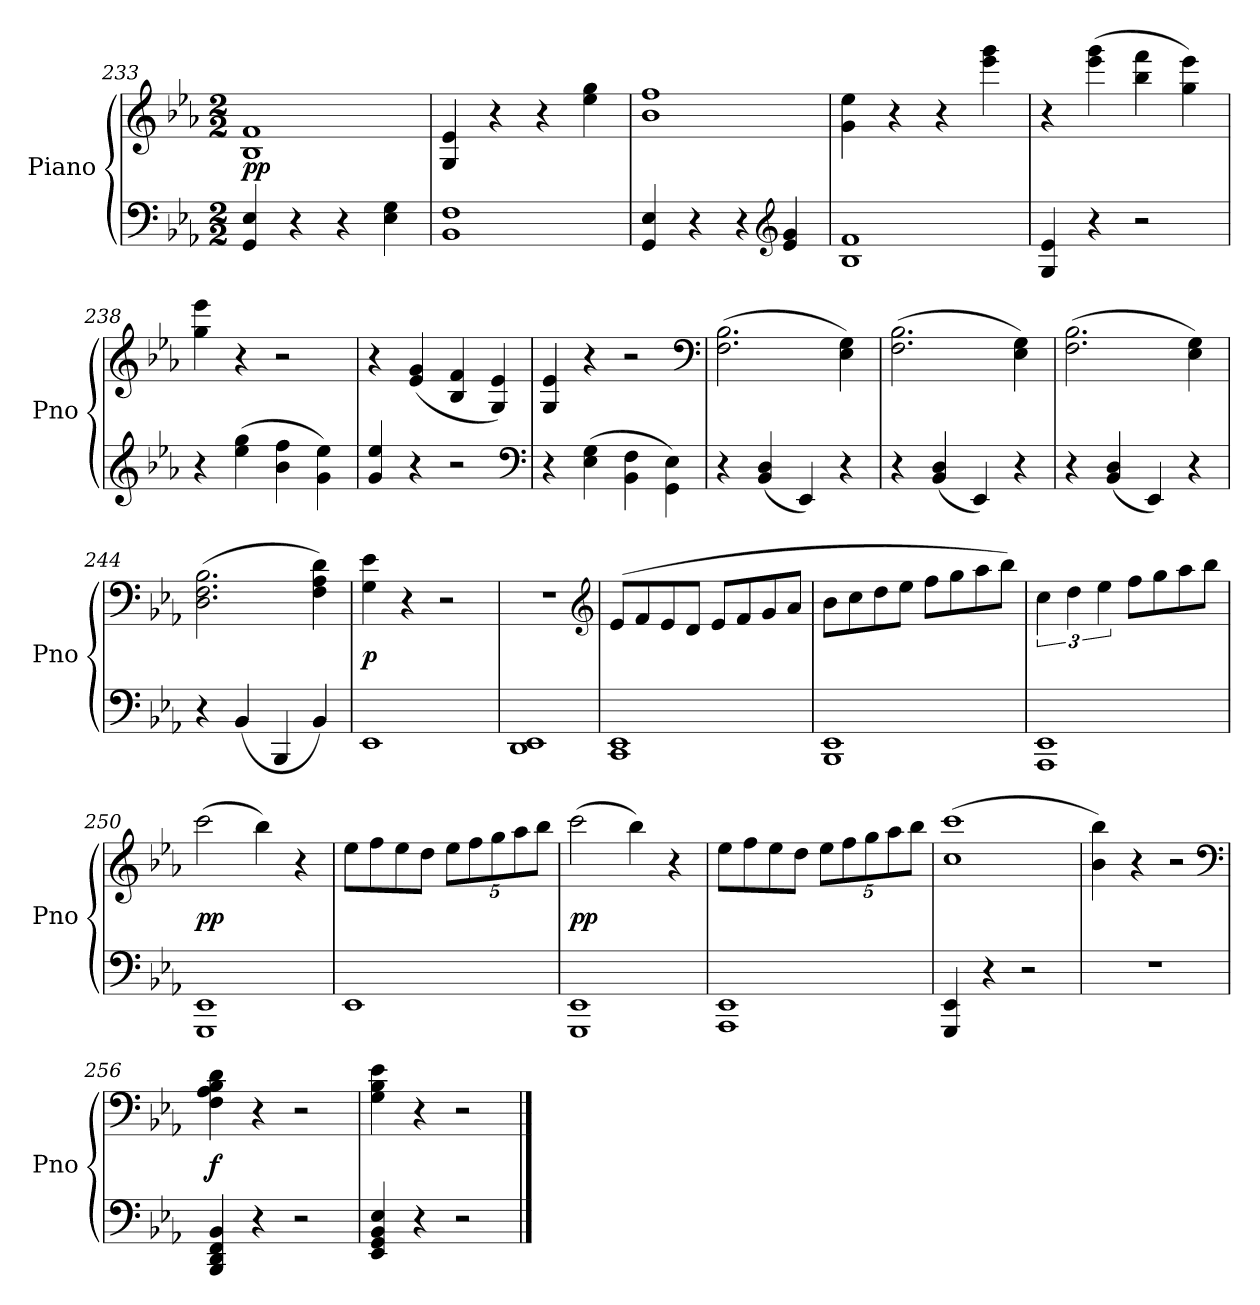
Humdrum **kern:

**kern	**kern	**dynam
*part1	*part1	*part1
*staff2	*staff1	*staff1/2
*I"Piano	*	*
*I'Pno	*	*
*clefF4	*clefG2	*
*k[b-e-a-]	*k[b-e-a-]	*
*M2/2	*M2/2	*
=233	=233	=233
4GG/ 4E-/	1B- 1f	pp
4r	.	.
4r	.	.
4E-\ 4G\	.	.
=234	=234	=234
1BB- 1F	4G/ 4e-/	.
.	4r	.
.	4r	.
.	4ee-\ 4gg\	.
=235	=235	=235
4GG/ 4E-/	1b- 1ff	.
4r	.	.
4r	.	.
*clefG2	*	*
4e-/ 4g/	.	.
=236	=236	=236
1B- 1f	4g\ 4ee-\	.
.	4r	.
.	4r	.
.	4eee-\ 4ggg\	.
=237	=237	=237
4G/ 4e-/	4r	.
4r	(4eee-\ 4ggg\	.
2r	4bb-\ 4fff\	.
.	4gg\ 4eee-\)	.
=238	=238	=238
4r	4gg\ 4eee-\	.
(4ee-\ 4gg\	4r	.
4b-\ 4ff\	2r	.
4g\ 4ee-\)	.	.
=239	=239	=239
4g/ 4ee-/	4r	.
4r	(4e-/ 4g/	.
2r	4B-/ 4f/	.
.	4G/ 4e-/)	.
*clefF4	*	*
=240	=240	=240
4r	4G/ 4e-/	.
(4E-\ 4G\	4r	.
4BB-\ 4F\	2r	.
4GG\ 4E-\)	.	.
*	*clefF4	*
=241	=241	=241
4r	(2.F\ 2.B-\	.
(4BB-/ 4D/	.	.
4EE-/)	.	.
4r	4E-\ 4G\)	.
=242	=242	=242
4r	(2.F\ 2.B-\	.
(4BB-/ 4D/	.	.
4EE-/)	.	.
4r	4E-\ 4G\)	.
=243	=243	=243
4r	(2.F\ 2.B-\	.
(4BB-/ 4D/	.	.
4EE-/)	.	.
4r	4E-\ 4G\)	.
=244	=244	=244
4r	(2.D\ 2.F\ 2.B-\	.
(4BB-/	.	.
4BBB-/	.	.
4BB-/)	4F\ 4A-\ 4d\)	.
=245	=245	=245
1EE-	4G\ 4e-\	p
.	4r	.
.	2r	.
=246	=246	=246
1DD 1EE-	1r	.
*	*clefG2	*
=247	=247	=247
1CC 1EE-	(8e-/L	.
.	8f/	.
.	8e-/	.
.	8d/J	.
.	8e-/L	.
.	8f/	.
.	8g/	.
.	8a-/J	.
=248	=248	=248
1BBB- 1EE-	8b-\L	.
.	8cc\	.
.	8dd\	.
.	8ee-\J	.
.	8ff\L	.
.	8gg\	.
.	8aa-\	.
.	8bb-\J)	.
=249	=249	=249
1AAA- 1EE-	6cc\	.
.	6dd\	.
.	6ee-\	.
.	8ff\L	.
.	8gg\	.
.	8aa-\	.
.	8bb-\J	.
=250	=250	=250
1GGG 1EE-	(2ccc\	pp
.	4bb-\)	.
.	4r	.
=251	=251	=251
1EE-	8ee-\L	.
.	8ff\	.
.	8ee-\	.
.	8dd\J	.
.	10ee-\L	.
.	10ff\	.
.	10gg\	.
.	10aa-\	.
.	10bb-\J	.
=252	=252	=252
1GGG 1EE-	(2ccc\	pp
.	4bb-\)	.
.	4r	.
=253	=253	=253
1AAA- 1EE-	8ee-\L	.
.	8ff\	.
.	8ee-\	.
.	8dd\J	.
.	10ee-\L	.
.	10ff\	.
.	10gg\	.
.	10aa-\	.
.	10bb-\J	.
=254	=254	=254
4GGG/ 4EE-/	(1cc 1ccc	.
4r	.	.
2r	.	.
=255	=255	=255
1r	4b-\ 4bb-\)	.
.	4r	.
.	2r	.
*	*clefF4	*
=256	=256	=256
4BBB-/ 4DD/ 4FF/ 4BB-/	4F\ 4A-\ 4B-\ 4d\	f
4r	4r	.
2r	2r	.
=257	=257	=257
4EE-/ 4GG/ 4BB-/ 4E-/	4G\ 4B-\ 4e-\	.
4r	4r	.
2r	2r	.
==	==	==
*-	*-	*-
